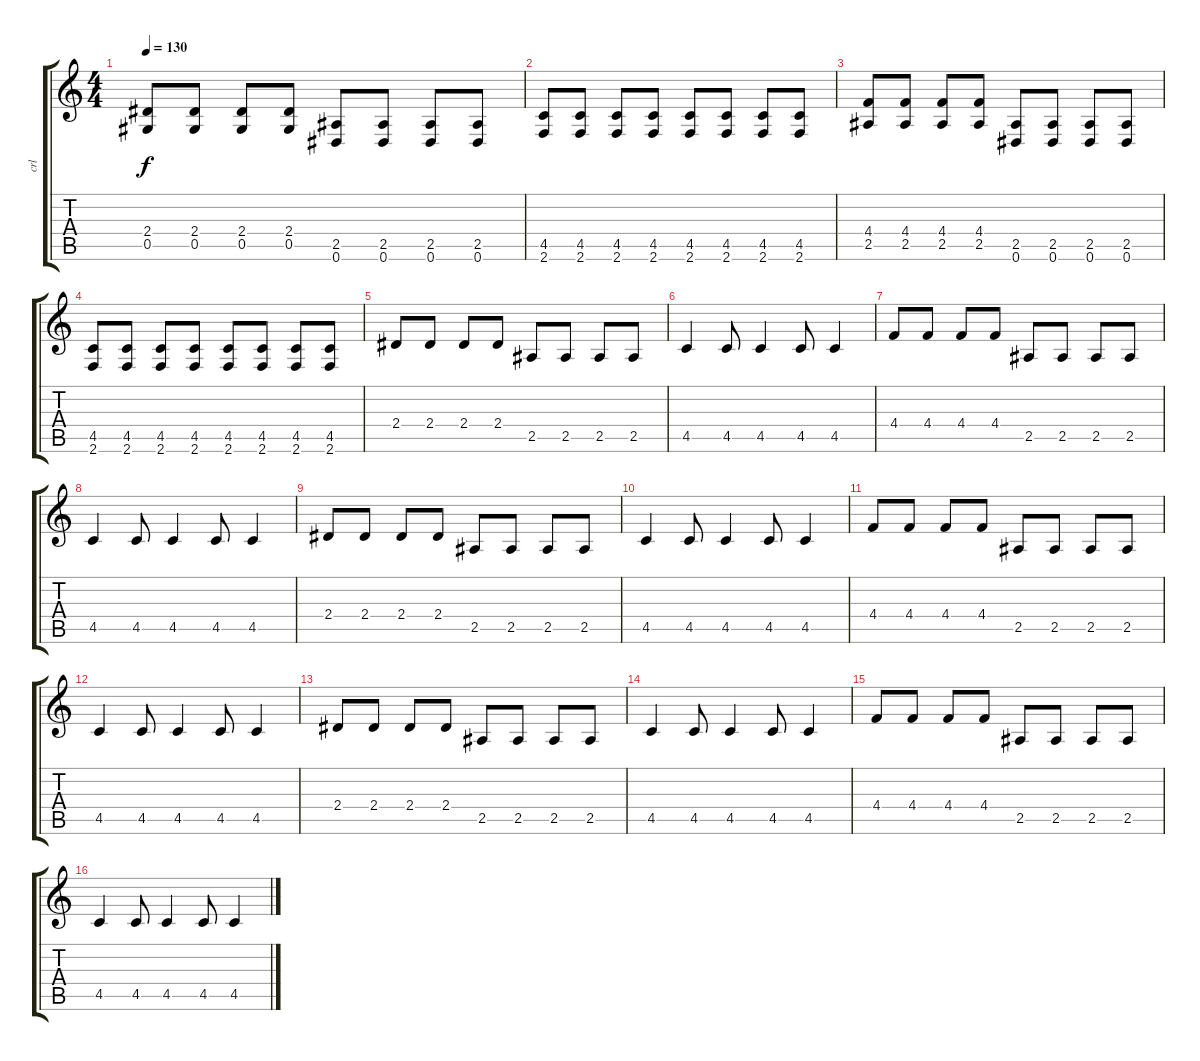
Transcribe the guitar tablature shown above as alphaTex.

\track ("crl" "crl") {instrument distortionguitar}
\staff {score tabs}
\tuning (Eb4 Bb3 Gb3 Db3 Ab2 Eb2) {hide}
\ts (4 4)
\tempo 130
\clef g2
\ks c
(2.4 0.5).8{dy f} (2.4 0.5).8 (2.4 0.5).8 (2.4 0.5).8 (2.5 0.6).8 (2.5 0.6).8 (2.5 0.6).8 (2.5 0.6).8 |
(4.5 2.6).8 (4.5 2.6).8 (4.5 2.6).8 (4.5 2.6).8 (4.5 2.6).8 (4.5 2.6).8 (4.5 2.6).8 (4.5 2.6).8 |
(4.4 2.5).8 (4.4 2.5).8 (4.4 2.5).8 (4.4 2.5).8 (2.5 0.6).8 (2.5 0.6).8 (2.5 0.6).8 (2.5 0.6).8 |
(4.5 2.6).8 (4.5 2.6).8 (4.5 2.6).8 (4.5 2.6).8 (4.5 2.6).8 (4.5 2.6).8 (4.5 2.6).8 (4.5 2.6).8 |
2.4.8 2.4.8 2.4.8 2.4.8 2.5.8 2.5.8 2.5.8 2.5.8 |
4.5.4 4.5.8 4.5.4 4.5.8 4.5.4 |
4.4.8 4.4.8 4.4.8 4.4.8 2.5.8 2.5.8 2.5.8 2.5.8 |
4.5.4 4.5.8 4.5.4 4.5.8 4.5.4 |
2.4.8 2.4.8 2.4.8 2.4.8 2.5.8 2.5.8 2.5.8 2.5.8 |
4.5.4 4.5.8 4.5.4 4.5.8 4.5.4 |
4.4.8 4.4.8 4.4.8 4.4.8 2.5.8 2.5.8 2.5.8 2.5.8 |
4.5.4 4.5.8 4.5.4 4.5.8 4.5.4 |
2.4.8 2.4.8 2.4.8 2.4.8 2.5.8 2.5.8 2.5.8 2.5.8 |
4.5.4 4.5.8 4.5.4 4.5.8 4.5.4 |
4.4.8 4.4.8 4.4.8 4.4.8 2.5.8 2.5.8 2.5.8 2.5.8 |
4.5.4 4.5.8 4.5.4 4.5.8 4.5.4
